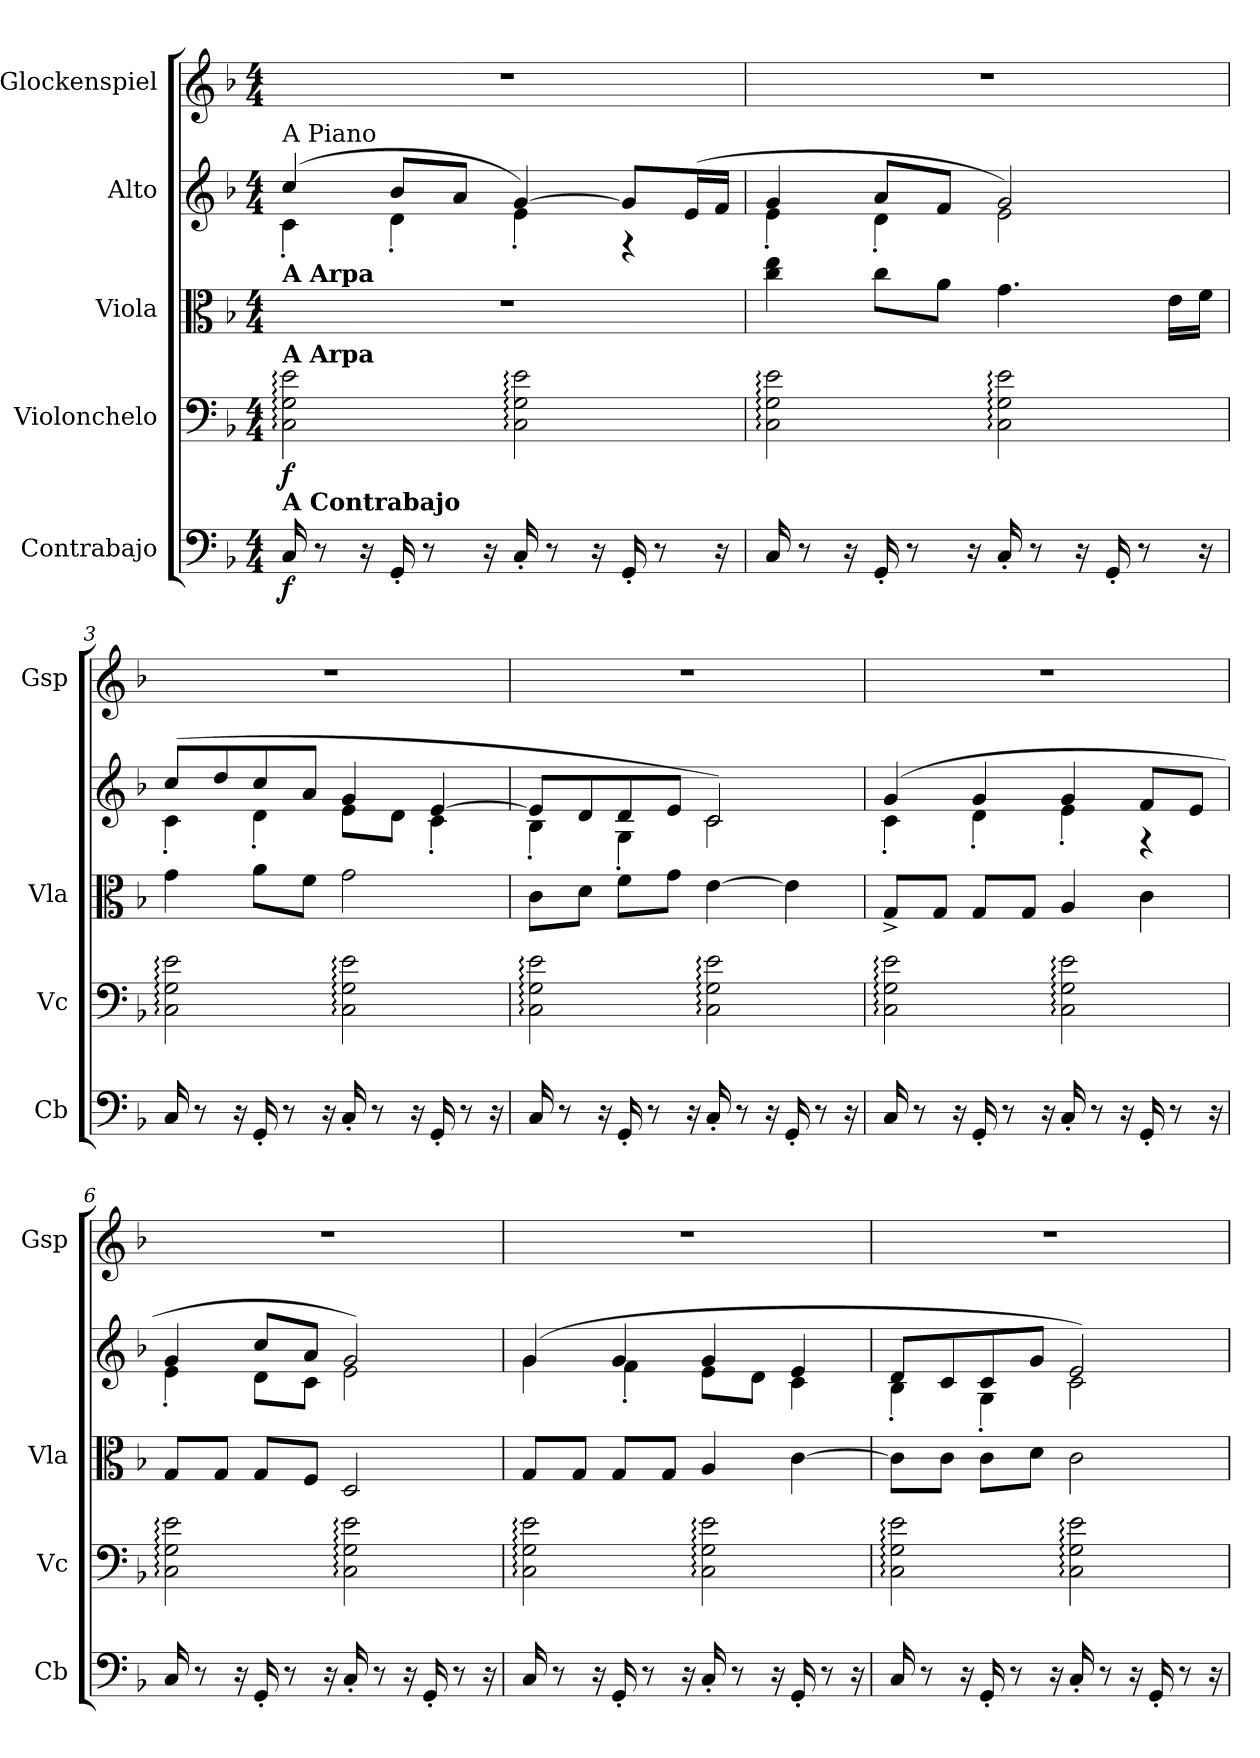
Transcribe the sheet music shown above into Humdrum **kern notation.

**kern	**dynam	**kern	**dynam	**kern	**kern	**kern
*part5	*part5	*part4	*part4	*part3	*part2	*part1
*staff5	*staff5	*staff4	*staff4	*staff3	*staff2	*staff1
*I"Contrabajo	*	*I"Violonchelo	*	*I"Viola	*I"Alto	*I"Glockenspiel
*I'Cb	*	*I'Vc	*	*I'Vla	*	*I'Gsp
*stria5	*	*stria5	*	*stria5	*	*stria5
*clefF4	*	*clefF4	*	*clefC3	*clefG2	*clefG2
*ITrd7c12	*	*	*	*	*	*ITrd-14c-24
*k[b-]	*	*k[b-]	*	*k[b-]	*k[b-]	*k[b-]
*M4/4	*	*M4/4	*	*M4/4	*M4/4	*M4/4
*MM80	*	*MM80	*	*MM80	*MM80	*MM80
=1	=1	=1	=1	=1	=1	=1
*	*	*	*	*	*^	*
!	!	!	!	!	!LO:TX:a:t=A Piano	!	!
!	!	!	!	!LO:TX:a:B:t=A Arpa	!	!	!
!	!	!LO:TX:a:B:t=A Arpa	!	!	!	!	!
!LO:TX:a:B:t=A Contrabajo	!	!	!	!	!	!	!
!	!LO:DY:b	!	!LO:DY:b	!	!	!	!
16CC/	f	2C\: 2G\: 2e\:	f	1r	(>4cc/	4c'\	1r
8r	.	.	.	.	.	.	.
16r	.	.	.	.	.	.	.
16GGG'/	.	.	.	.	8b-/L	4d'\	.
8r	.	.	.	.	.	.	.
.	.	.	.	.	8a/J	.	.
16r	.	.	.	.	.	.	.
16CC'/	.	2C\: 2G\: 2e\:	.	.	[4g/)	4e'\	.
8r	.	.	.	.	.	.	.
16r	.	.	.	.	.	.	.
16GGG'/	.	.	.	.	8g/L]	4r	.
8r	.	.	.	.	.	.	.
.	.	.	.	.	(>16e/L	.	.
16r	.	.	.	.	16f/JJ	.	.
=2	=2	=2	=2	=2	=2	=2	=2
16CC/	.	2C\: 2G\: 2e\:	.	4cc\ 4ee\	4g/	4e'\	1r
8r	.	.	.	.	.	.	.
16r	.	.	.	.	.	.	.
16GGG'/	.	.	.	8cc\L	8a/L	4d'\	.
8r	.	.	.	.	.	.	.
.	.	.	.	8a\J	8f/J	.	.
16r	.	.	.	.	.	.	.
16CC'/	.	2C\: 2G\: 2e\:	.	4.g\	2g/)	2e\	.
8r	.	.	.	.	.	.	.
16r	.	.	.	.	.	.	.
16GGG'/	.	.	.	.	.	.	.
8r	.	.	.	.	.	.	.
.	.	.	.	16e\LL	.	.	.
16r	.	.	.	16f\JJ	.	.	.
=3	=3	=3	=3	=3	=3	=3	=3
16CC/	.	2C\: 2G\: 2e\:	.	4g\	(>8cc/L	4c'\	1r
8r	.	.	.	.	.	.	.
.	.	.	.	.	8dd/	.	.
16r	.	.	.	.	.	.	.
16GGG'/	.	.	.	8a\L	8cc/	4d'\	.
8r	.	.	.	.	.	.	.
.	.	.	.	8f\J	8a/J	.	.
16r	.	.	.	.	.	.	.
16CC'/	.	2C\: 2G\: 2e\:	.	2g\	4g/	8e\L	.
8r	.	.	.	.	.	.	.
.	.	.	.	.	.	8d\J	.
16r	.	.	.	.	.	.	.
16GGG'/	.	.	.	.	[4e/	4c'\	.
8r	.	.	.	.	.	.	.
16r	.	.	.	.	.	.	.
=4	=4	=4	=4	=4	=4	=4	=4
16CC/	.	2C\: 2G\: 2e\:	.	8c\L	8e/L]	4B-'\	1r
8r	.	.	.	.	.	.	.
.	.	.	.	8d\J	8d/	.	.
16r	.	.	.	.	.	.	.
16GGG'/	.	.	.	8f\L	8d/	4G'\	.
8r	.	.	.	.	.	.	.
.	.	.	.	8g\J	8e/J	.	.
16r	.	.	.	.	.	.	.
16CC'/	.	2C\: 2G\: 2e\:	.	[4e\	2c/)	2c\	.
8r	.	.	.	.	.	.	.
16r	.	.	.	.	.	.	.
16GGG'/	.	.	.	4e\]	.	.	.
8r	.	.	.	.	.	.	.
16r	.	.	.	.	.	.	.
=5	=5	=5	=5	=5	=5	=5	=5
16CC/	.	2C\: 2G\: 2e\:	.	8G^/L	(>4g/	4c'\	1r
8r	.	.	.	.	.	.	.
.	.	.	.	8G/J	.	.	.
16r	.	.	.	.	.	.	.
16GGG'/	.	.	.	8G/L	4g/	4d'\	.
8r	.	.	.	.	.	.	.
.	.	.	.	8G/J	.	.	.
16r	.	.	.	.	.	.	.
16CC'/	.	2C\: 2G\: 2e\:	.	4A/	4g/	4e'\	.
8r	.	.	.	.	.	.	.
16r	.	.	.	.	.	.	.
16GGG'/	.	.	.	4c\	8f/L	4r	.
8r	.	.	.	.	.	.	.
.	.	.	.	.	8e/J	.	.
16r	.	.	.	.	.	.	.
!!LO:LB:g=z
=6	=6	=6	=6	=6	=6	=6	=6
16CC/	.	2C\: 2G\: 2e\:	.	8G/L	4g/	4e'\	1r
8r	.	.	.	.	.	.	.
.	.	.	.	8G/J	.	.	.
16r	.	.	.	.	.	.	.
16GGG'/	.	.	.	8G/L	8cc/L	8d\L	.
8r	.	.	.	.	.	.	.
.	.	.	.	8F/J	8a/J	8c\J	.
16r	.	.	.	.	.	.	.
16CC'/	.	2C\: 2G\: 2e\:	.	2D/	2g/)	2e\	.
8r	.	.	.	.	.	.	.
16r	.	.	.	.	.	.	.
16GGG'/	.	.	.	.	.	.	.
8r	.	.	.	.	.	.	.
16r	.	.	.	.	.	.	.
=7	=7	=7	=7	=7	=7	=7	=7
16CC/	.	2C\: 2G\: 2e\:	.	8G/L	(>4g/	4g\	1r
8r	.	.	.	.	.	.	.
.	.	.	.	8G/J	.	.	.
16r	.	.	.	.	.	.	.
16GGG'/	.	.	.	8G/L	4g/	4f'\	.
8r	.	.	.	.	.	.	.
.	.	.	.	8G/J	.	.	.
16r	.	.	.	.	.	.	.
16CC'/	.	2C\: 2G\: 2e\:	.	4A/	4g/	8e\L	.
8r	.	.	.	.	.	.	.
.	.	.	.	.	.	8d\J	.
16r	.	.	.	.	.	.	.
16GGG'/	.	.	.	[4c\	4e/	4c\	.
8r	.	.	.	.	.	.	.
16r	.	.	.	.	.	.	.
=8	=8	=8	=8	=8	=8	=8	=8
16CC/	.	2C\: 2G\: 2e\:	.	8c\L]	8d/L	4B-'\	1r
8r	.	.	.	.	.	.	.
.	.	.	.	8c\J	8c/	.	.
16r	.	.	.	.	.	.	.
16GGG'/	.	.	.	8c\L	8c/	4G'\	.
8r	.	.	.	.	.	.	.
.	.	.	.	8d\J	8g/J	.	.
16r	.	.	.	.	.	.	.
16CC'/	.	2C\: 2G\: 2e\:	.	2c\	2e/)	2c\	.
8r	.	.	.	.	.	.	.
16r	.	.	.	.	.	.	.
16GGG'/	.	.	.	.	.	.	.
8r	.	.	.	.	.	.	.
16r	.	.	.	.	.	.	.
*	*	*	*	*	*v	*v	*
=	=	=	=	=	=	=
*-	*-	*-	*-	*-	*-	*-
